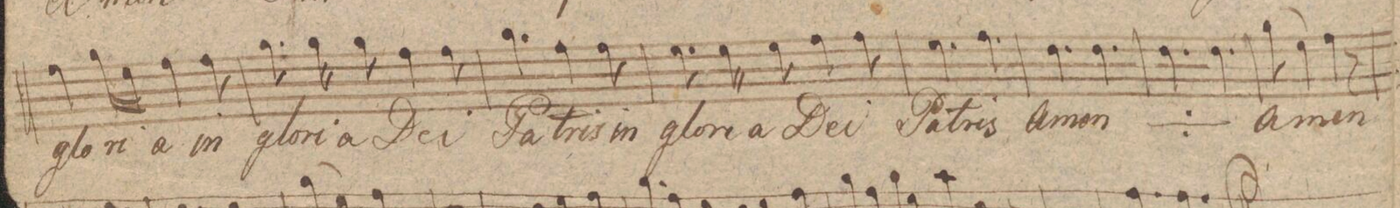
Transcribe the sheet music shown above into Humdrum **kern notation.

**kern	**text	**dynam
*I"Alto	*	*
*clefC3	*	*
*k[f#c#g#d#]	*	*
*met(c)	*	*
*M6/8	*	*
4g#\	glo-	.
16a\L	.	.
16f#\J	.	.
4g#\	-a	.
8g#\	in	.
=290	=290	=290
8.a\	glo-	.
16a\K	-ri-	.
8a\	-a	.
4g#\	De-	.
8g#\	-i	.
=291	=291	=291
4.a\	Pa-	.
4g#\	-tris	.
8g#\	in	.
=292	=292	=292
8.f#\	glo-	.
16f#\K	-ri-	.
8f#\	-a	.
4g#\	De-	.
8g#\	-i	.
=293	=293	=293
4.f#\	Pa-	.
4.g#\	-tris	.
=294	=294	=294
4.e\	A-	.
4.e\	-men	.
=295	=295	=295
*	*ij	*
4.e\	A-	.
4.e\	-men	.
=296	=296	=296
*	*Xij	*
(8a\	A-	.
4f#\)	.	.
4g#\	-men	.
8r	.	.
=297	=297	=297
*-	*-	*-
